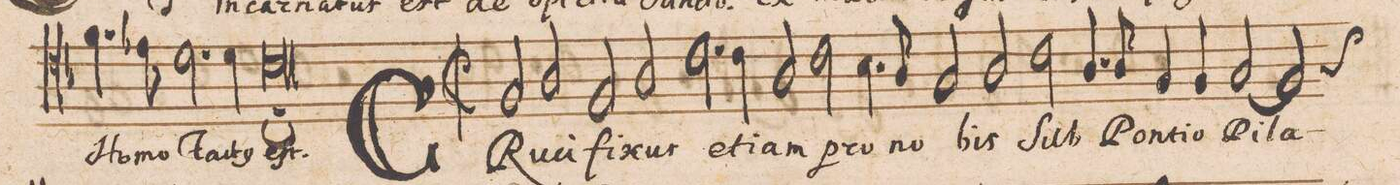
**kern	**text
*I"TENOR.	*
*clefC4	*
*k[b-]	*
*met(C|)	*
*M2/2	*
4.f\	Ho-
8e-X\	-mo
=87-	=87-
2.d\	Fac-
4d\	-t(us)
=88-	=88-
1c\;<	est.
=89-	=89||-
*M2/2	*
*met(C|)	*
*mmet(c|)	*
2F/	CRu-
2A/	-ci-
=90-	=90-
2F/	-fi-
2A/	-xus
=91-	=91-
2.c\	e-
4c\	-ti-
=92-	=92-
2A/	-am
2c\	pro
=93-	=93-
4.B-\	no-
8A/	.
2G/	.
=94-	=94-
2A/	-bis
2c\	ſub
=95-	=95-
4.A/	Pon-
8A/	-ti-
4F/	-o
4F/	Pi-
=96-	=96-
(2G/	-la-
*custos:G	*
2F/)	.
=97-	=97-
*-	*-
